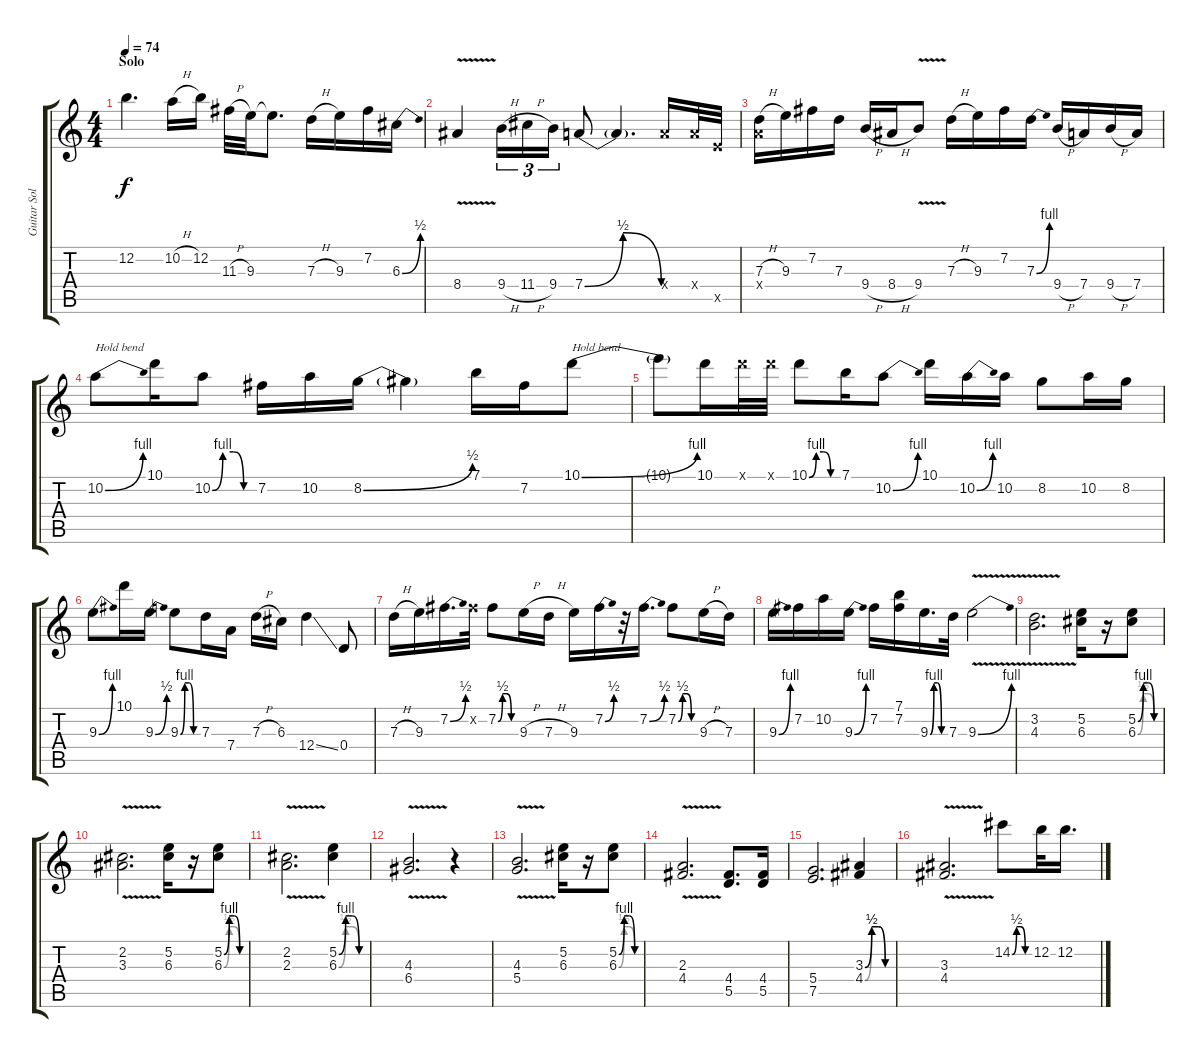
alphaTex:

\track ("Guitar Solo 1 (Felder-4,7)" "Guitar Sol") {instrument distortionguitar}
\staff {score tabs}
\tuning (E4 B3 G3 D3 A2 E2) {hide}
\ts (4 4)
\section ("" "Solo")
\tempo 74
\clef g2
\ks c
12.2{t}.4{d dy f} 10.2{h}.16 12.2.16 11.3{h}.32 9.3.32 9.3{t}.8{d} 7.3{h}.16 9.3.16 7.2.16 6.3{be (bend 0 0 60 2)}.16 |
8.4{v}.4 9.4{h}.16{tu (3 2)} 11.4{h}.16{tu (3 2)} 9.4.16{tu (3 2)} 7.4{be (bendrelease 0 0 30 2 45 2 60 0)}.8 7.4{t}.4{d} 7.4{x}.16 7.4{x}.32 7.5{x}.32 |
(7.3{h} 7.4{x}).16 9.3.16 7.2.16 7.3.16 9.4{h}.16 8.4{h}.16 9.4{v}.8 7.3{h}.16 9.3.16 7.2.16 7.3{be (bend 0 0 60 4)}.16 9.4{h}.16 7.4.16 9.4{h}.16 7.4.16 |
10.2{be (bend 0 0 60 4)}.8{txt "Hold bend"} 10.1.16 10.2{be (custom 0 0 15 4 30 4 45 0 60 0)}.8 7.2.16 10.2.16 8.2{be (bend 0 0 60 2)}.16 8.2{t}.4 7.1.16 7.2.16 10.1{be (bend 0 0 60 4)}.8{txt "Hold bend"} |
10.1{t}.8 10.1.16 10.1{x}.32 10.1{x}.32 10.1{be (custom 0 0 15 4 30 4 45 0 60 0)}.8 7.1.16 10.2{be (bend 0 0 60 4)}.8 10.1.16 10.2{be (bend 0 0 60 4)}.16 10.2.16 8.2.8 10.2.16 8.2.16 |
9.3{be (bend 0 0 60 4)}.8 10.1.16 9.3{be (bend 0 0 60 2)}.16 9.3{be (custom 0 0 15 4 30 4 45 0 60 0)}.8 7.3.16 7.4.16 7.3{h}.16 6.3.16 12.4{ss}.4 0.4.8 |
7.3{h}.16 9.3.16 7.2{be (bend 0 0 60 2)}.16{d} 7.2{x}.32 7.2{be (custom 0 0 15 2 30 2 45 0 60 0)}.8 9.3{h}.16 7.3{h}.16 9.3.16 7.2{be (bend 0 0 60 2)}.16 r.32 7.2{be (bend 0 0 60 2)}.16{d} 7.2{be (custom 0 0 15 2 30 2 45 0 60 0)}.8 9.3{h}.16 7.3.16 |
9.3{be (bend 0 0 60 4)}.16 7.2.16 10.2.16 9.3{be (bend 0 0 60 4)}.16 7.2.16 (7.1 7.2).16 9.3{be (custom 0 0 15 4 30 4 45 0 60 0)}.16{d} 7.3.32 9.3{be (bend 0 0 60 4) v}.2 |
(3.2{v} 4.3{v}).2{d} (5.2 6.3).16 r.16 (5.2{be (custom 0 0 15 4 30 4 45 0 60 0)} 6.3{be (custom 0 0 15 2 30 2 45 0 60 0)}).8 |
(2.2{v} 3.3{v}).2{d} (5.2 6.3).16 r.16 (5.2{be (custom 0 0 15 4 30 4 45 0 60 0)} 6.3{be (custom 0 0 15 2 30 2 45 0 60 0)}).8 |
(2.2{v} 2.3{v}).2{d} (5.2{be (custom 0 0 15 4 30 4 45 0 60 0)} 6.3{be (custom 0 0 15 2 30 2 45 0 60 0)}).4 |
(4.3{v} 6.4{v}).2{d} r.4 |
(4.3{v} 5.4{v}).2{d} (5.2 6.3).16 r.16 (5.2{be (custom 0 0 15 4 30 4 45 0 60 0)} 6.3{be (custom 0 0 15 2 30 2 45 0 60 0)}).8 |
(2.3{v} 4.4{v}).2{d} (4.4 5.5).8{d} (4.4 5.5).16 |
(5.4 7.5).2{d} (3.3{be (custom 0 0 15 2 30 2 45 0 60 0)} 4.4{be (custom 0 0 15 2 30 2 45 0 60 0)}).4 |
(3.3{v} 4.4{v}).2{d} 14.2{be (custom 0 0 15 2 30 2 45 0 60 0)}.8 12.2.32 12.2.16{d}
